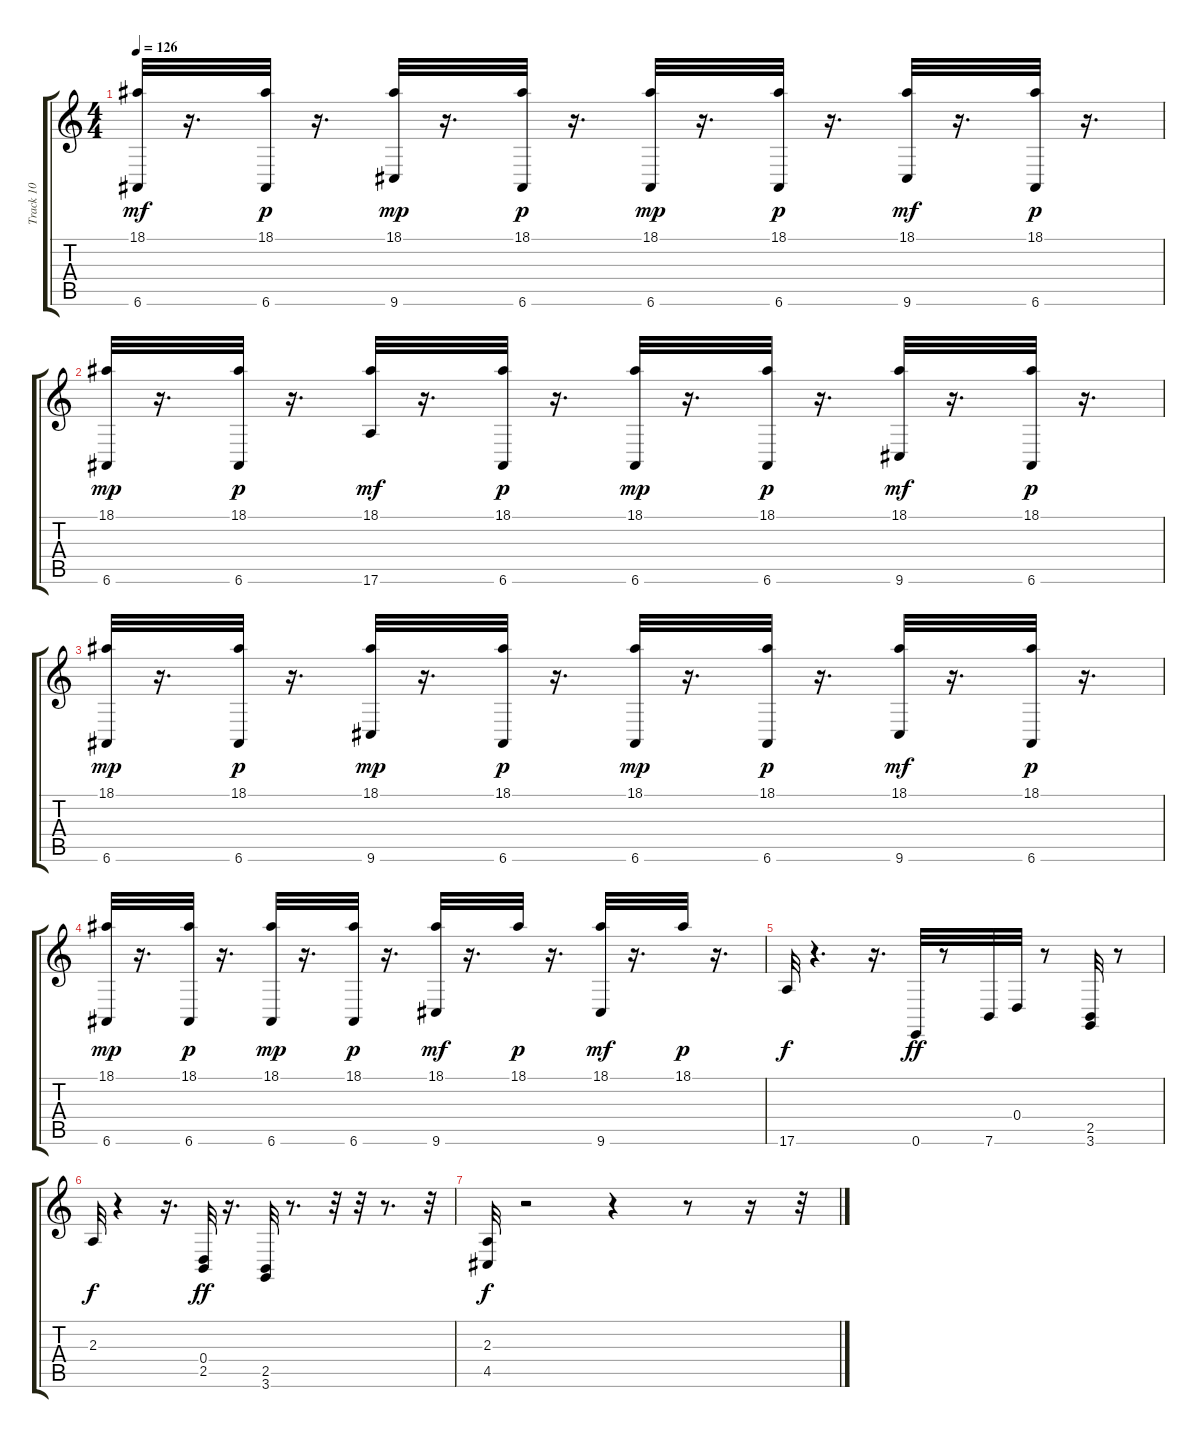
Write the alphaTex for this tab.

\track ("Track 10" "Track 10") {instrument acousticgrandpiano}
\staff {score tabs}
\tuning (E4 B3 G3 D3 A2 E2) {hide}
\ts (4 4)
\tempo 126
\clef g2
\ks c
(18.1 6.6).32{dy mf} r.16{d} (18.1 6.6).32{dy p} r.16{d} (18.1 9.6).32{dy mp} r.16{d} (18.1 6.6).32{dy p} r.16{d} (18.1 6.6).32{dy mp} r.16{d} (18.1 6.6).32{dy p} r.16{d} (18.1 9.6).32{dy mf} r.16{d} (18.1 6.6).32{dy p} r.16{d} |
(18.1 6.6).32{dy mp} r.16{d} (18.1 6.6).32{dy p} r.16{d} (18.1 17.6).32{dy mf} r.16{d} (18.1 6.6).32{dy p} r.16{d} (18.1 6.6).32{dy mp} r.16{d} (18.1 6.6).32{dy p} r.16{d} (18.1 9.6).32{dy mf} r.16{d} (18.1 6.6).32{dy p} r.16{d} |
(18.1 6.6).32{dy mp} r.16{d} (18.1 6.6).32{dy p} r.16{d} (18.1 9.6).32{dy mp} r.16{d} (18.1 6.6).32{dy p} r.16{d} (18.1 6.6).32{dy mp} r.16{d} (18.1 6.6).32{dy p} r.16{d} (18.1 9.6).32{dy mf} r.16{d} (18.1 6.6).32{dy p} r.16{d} |
(18.1 6.6).32{dy mp} r.16{d} (18.1 6.6).32{dy p} r.16{d} (18.1 6.6).32{dy mp} r.16{d} (18.1 6.6).32{dy p} r.16{d} (18.1 9.6).32{dy mf} r.16{d} 18.1.32{dy p} r.16{d} (18.1 9.6).32{dy mf} r.16{d} 18.1.32{dy p} r.16{d} |
17.6.32{dy f} r.4{d} r.16{d} 0.6.32{dy ff} r.8 7.6.32 0.4.32 r.8 (2.5 3.6).32 r.8 |
2.3.32{dy f} r.4 r.16{d} (0.4 2.5).32{dy ff} r.16{d} (2.5 3.6).32 r.8{d} r.32 r.32 r.8{d} r.32 |
(2.3 4.5).32{dy f} r.2 r.4 r.8 r.16 r.32
